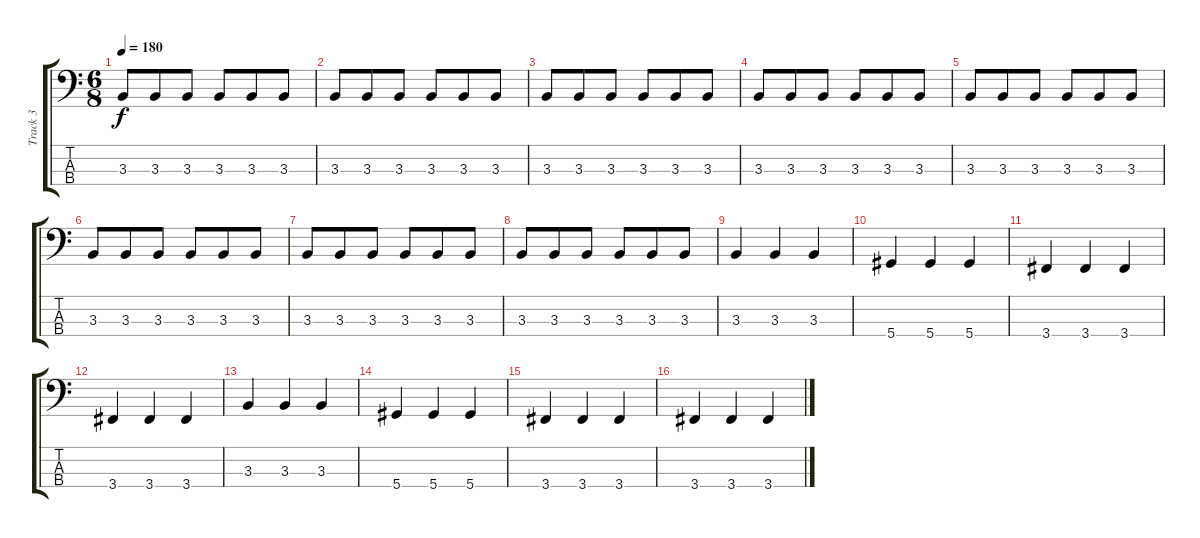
\track ("Track 3" "Track 3") {instrument acousticguitarnylon}
\staff {score tabs}
\tuning (Gb2 Db2 Ab1 Eb1) {hide}
\ts (6 8)
\tempo 180
\clef f4
\ks c
3.3.8{dy f} 3.3.8 3.3.8 3.3.8 3.3.8 3.3.8 |
3.3.8 3.3.8 3.3.8 3.3.8 3.3.8 3.3.8 |
3.3.8 3.3.8 3.3.8 3.3.8 3.3.8 3.3.8 |
3.3.8 3.3.8 3.3.8 3.3.8 3.3.8 3.3.8 |
3.3.8 3.3.8 3.3.8 3.3.8 3.3.8 3.3.8 |
3.3.8 3.3.8 3.3.8 3.3.8 3.3.8 3.3.8 |
3.3.8 3.3.8 3.3.8 3.3.8 3.3.8 3.3.8 |
3.3.8 3.3.8 3.3.8 3.3.8 3.3.8 3.3.8 |
3.3.4 3.3.4 3.3.4 |
5.4.4 5.4.4 5.4.4 |
3.4.4 3.4.4 3.4.4 |
3.4.4 3.4.4 3.4.4 |
3.3.4 3.3.4 3.3.4 |
5.4.4 5.4.4 5.4.4 |
3.4.4 3.4.4 3.4.4 |
3.4.4 3.4.4 3.4.4
